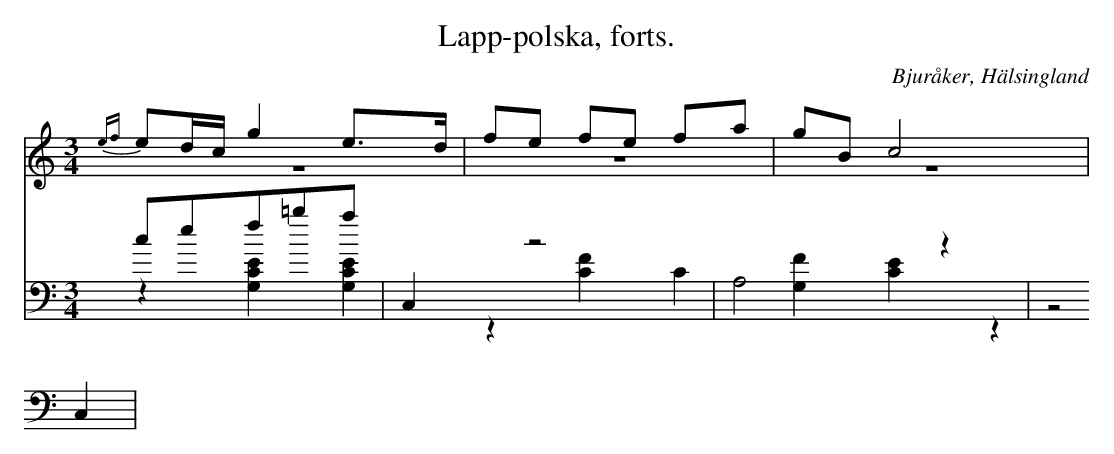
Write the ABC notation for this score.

X:1
T: Lapp-polska, forts.
O: Bjuråker, Hälsingland
M: 3/4
L: 1/8
K: C
V:1
V:2 merge
V:3
V:4 merge
V:1
{ef}ed/c/ g2 e>d|fe fe fa|gB c4|
V:2
z6|z6|z6|
V:3  clef=bass|
C,2 z4|A,4 z2|z4 C,2|
V:4  clef=bass
z2[G,2C2E2][G,2C2E2]|z2 [C2F2] C2|[G,2F2] [C2E2] z2|
